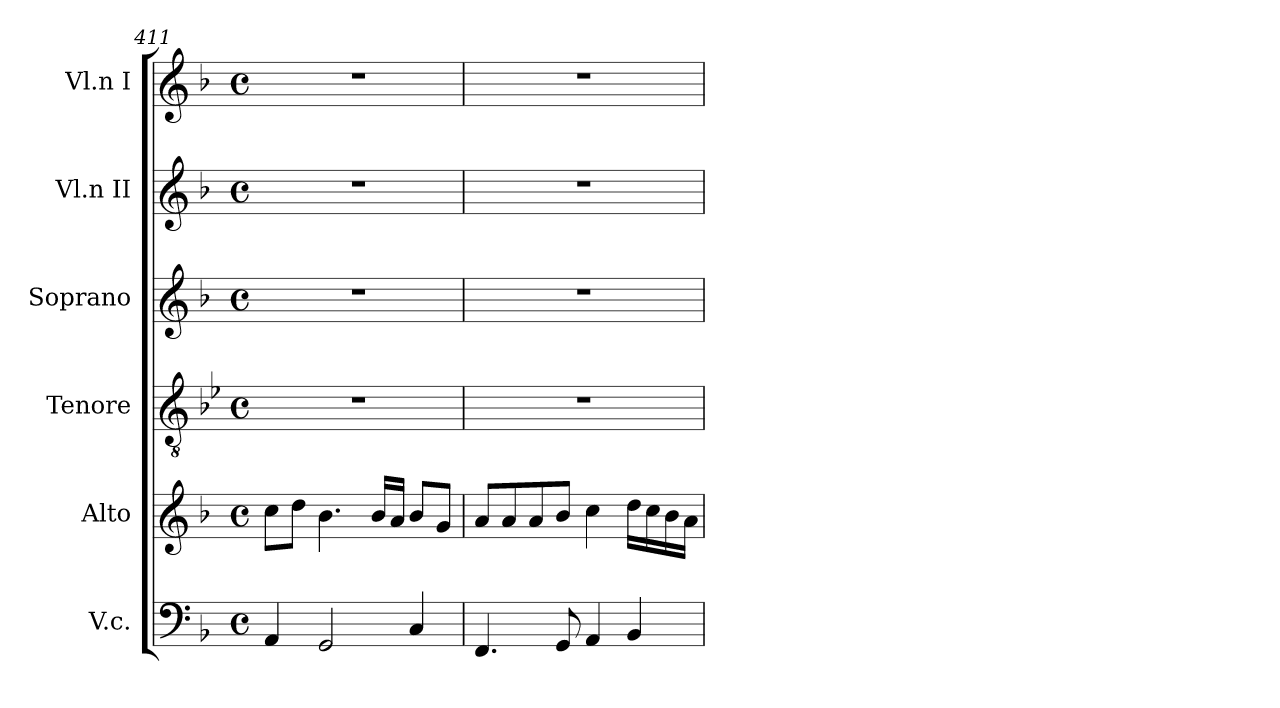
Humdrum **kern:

**kern	**kern	**kern	**kern	**kern	**kern
*part6	*part5	*part4	*part3	*part2	*part1
*staff6	*staff5	*staff4	*staff3	*staff2	*staff1
*I"V.c.	*I"Alto	*I"Tenore	*I"Soprano	*I"Vl.n II	*I"Vl.n I
*I'V.c.	*I'Alto	*I'Tenore	*I'Soprano	*I'Vl.n II	*I'Vl.n I
*clefF4	*clefG2	*clefGv2	*clefG2	*clefG2	*clefG2
*k[b-]	*k[b-]	*k[b-e-]	*k[b-]	*k[b-]	*k[b-]
*F:	*F:	*B-:	*F:	*F:	*F:
*M4/4	*M4/4	*M4/4	*M4/4	*M4/4	*M4/4
*met(c)	*met(c)	*met(c)	*met(c)	*met(c)	*met(c)
=411	=411	=411	=411	=411	=411
4AA/	8cc\L	1r	1r	1r	1r
.	8dd\J	.	.	.	.
2GG/	4.b-\	.	.	.	.
.	16b-/LL	.	.	.	.
.	16a/JJ	.	.	.	.
4C/	8b-/L	.	.	.	.
.	8g/J	.	.	.	.
=412	=412	=412	=412	=412	=412
4.FF/	8a/L	1r	1r	1r	1r
.	8a/	.	.	.	.
.	8a/	.	.	.	.
8GG/	8b-/J	.	.	.	.
4AA/	4cc\	.	.	.	.
4BB-/	16dd\LL	.	.	.	.
.	16cc\	.	.	.	.
.	16b-\	.	.	.	.
.	16a\JJ	.	.	.	.
=	=	=	=	=	=
*-	*-	*-	*-	*-	*-
